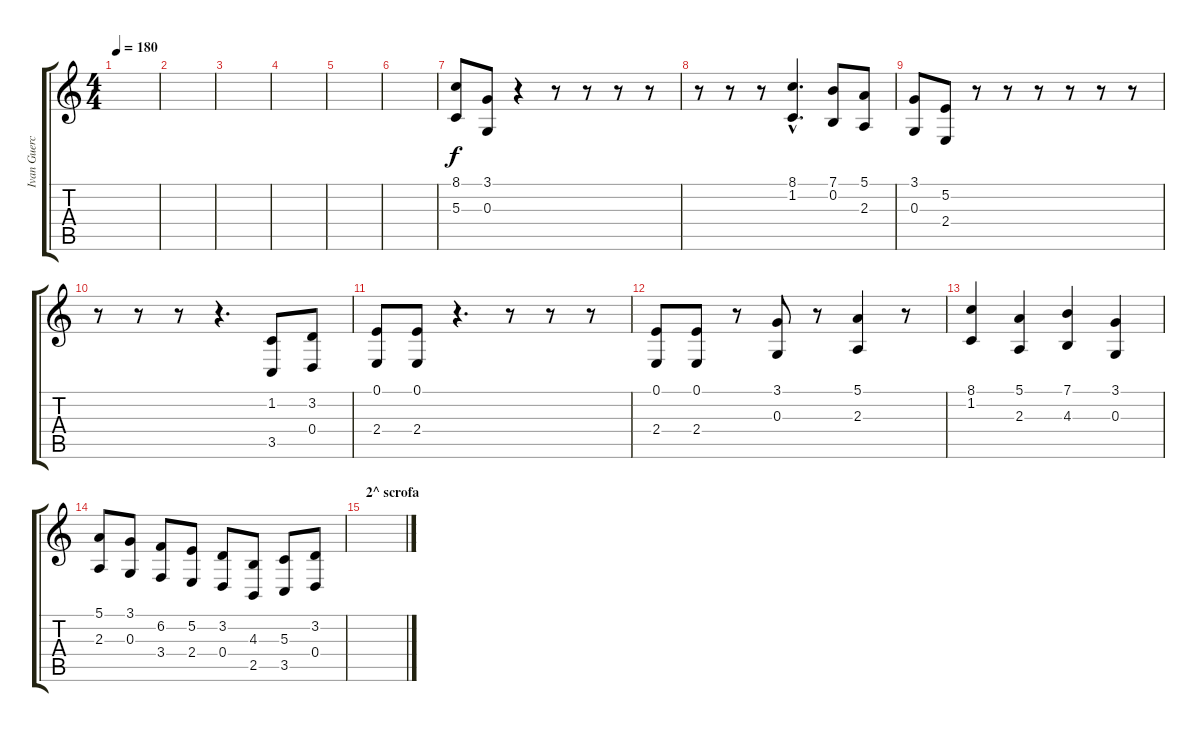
\track ("Ivan Guercio Troio" "Ivan Guerc") {instrument brasssection}
\staff {score tabs}
\tuning (E4 B3 G3 D3 A2 E2) {hide}
\ts (4 4)
\tempo 180
\clef g2
\ks c
|
|
|
|
|
|
(8.1 5.3).8 (3.1 0.3).8 r.4 r.8 r.8 r.8 r.8 |
r.8 r.8 r.8 (8.1{hac} 1.2{hac}).4{d} (7.1 0.2).8 (5.1 2.3).8 |
(3.1 0.3).8 (5.2 2.4).8 r.8 r.8 r.8 r.8 r.8 r.8 |
r.8 r.8 r.8 r.4{d} (1.2 3.5).8 (3.2 0.4).8 |
(0.1 2.4).8 (0.1 2.4).8 r.4{d} r.8 r.8 r.8 |
(0.1 2.4).8 (0.1 2.4).8 r.8 (3.1 0.3).8 r.8 (5.1 2.3).4 r.8 |
(8.1 1.2).4 (5.1 2.3).4 (7.1 4.3).4 (3.1 0.3).4 |
(5.1 2.3).8 (3.1 0.3).8 (6.2 3.4).8 (5.2 2.4).8 (3.2 0.4).8 (4.3 2.5).8 (5.3 3.5).8 (3.2 0.4).8 |
\section ("" "2^ scrofa")
